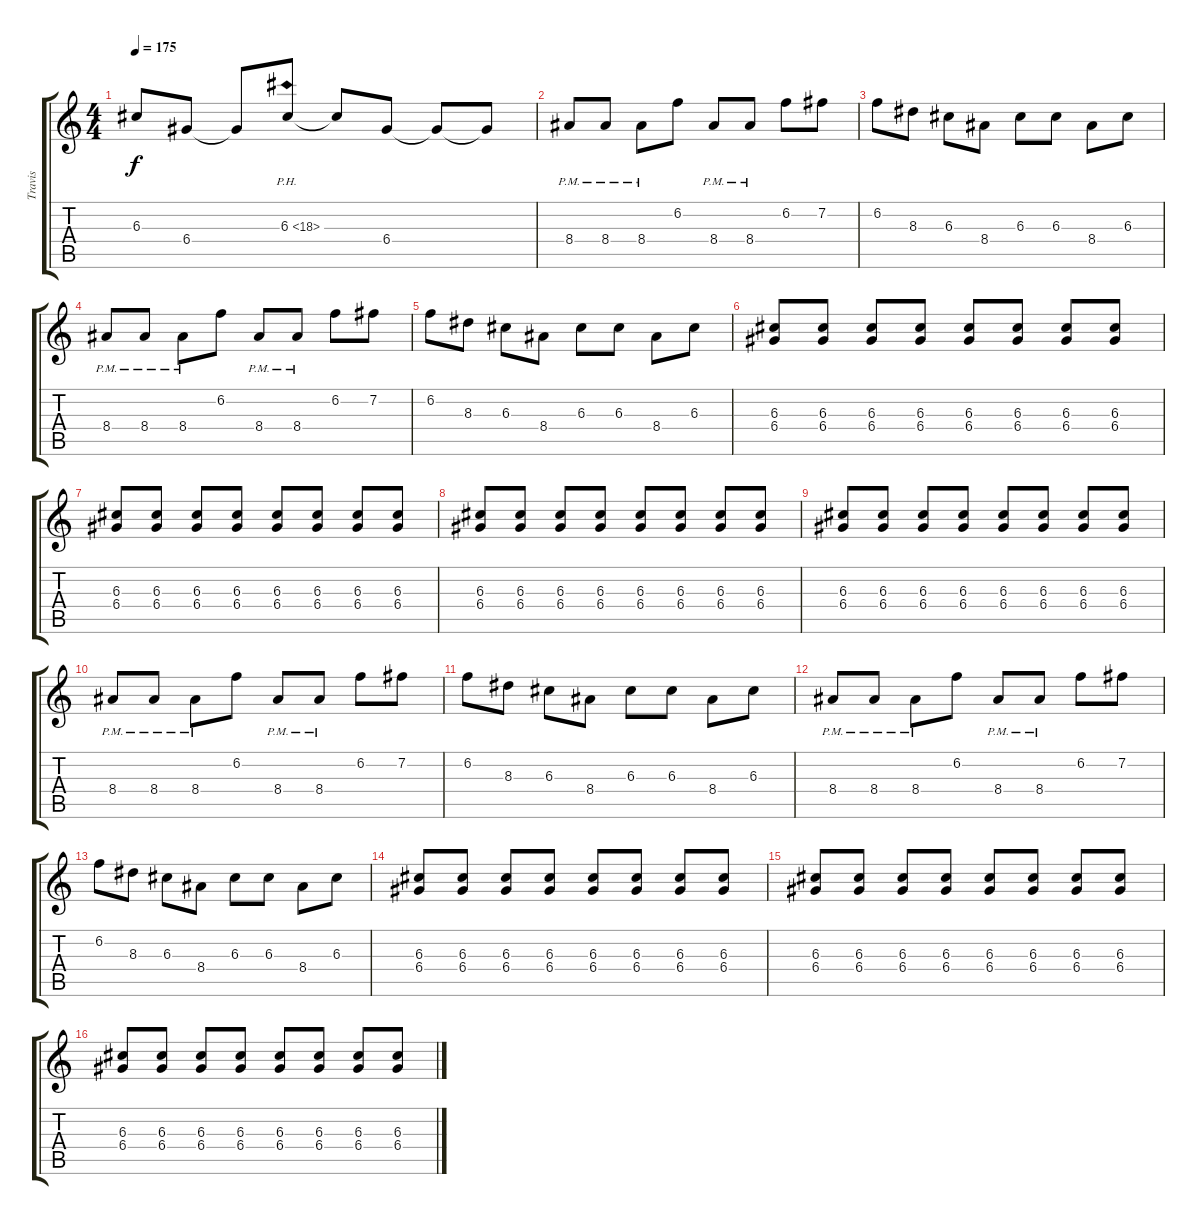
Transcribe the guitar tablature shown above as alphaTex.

\track ("Travis" "Travis") {instrument distortionguitar}
\staff {score tabs}
\tuning (E4 B3 G3 D3 A2 E2) {hide}
\ts (4 4)
\tempo 175
\clef g2
\ks c
6.3{t}.8{dy f} 6.4.8 6.4{t}.8 6.3{ph 12}.8 6.3{t}.8 6.4.8 6.4{t}.8 6.4{t}.8 |
8.4{pm}.8 8.4{pm}.8 8.4{pm}.8 6.2.8 8.4{pm}.8 8.4{pm}.8 6.2.8 7.2.8 |
6.2.8 8.3.8 6.3.8 8.4.8 6.3.8 6.3.8 8.4.8 6.3.8 |
8.4{pm}.8 8.4{pm}.8 8.4{pm}.8 6.2.8 8.4{pm}.8 8.4{pm}.8 6.2.8 7.2.8 |
6.2.8 8.3.8 6.3.8 8.4.8 6.3.8 6.3.8 8.4.8 6.3.8 |
(6.3 6.4).8 (6.3 6.4).8 (6.3 6.4).8 (6.3 6.4).8 (6.3 6.4).8 (6.3 6.4).8 (6.3 6.4).8 (6.3 6.4).8 |
(6.3 6.4).8 (6.3 6.4).8 (6.3 6.4).8 (6.3 6.4).8 (6.3 6.4).8 (6.3 6.4).8 (6.3 6.4).8 (6.3 6.4).8 |
(6.3 6.4).8 (6.3 6.4).8 (6.3 6.4).8 (6.3 6.4).8 (6.3 6.4).8 (6.3 6.4).8 (6.3 6.4).8 (6.3 6.4).8 |
(6.3 6.4).8 (6.3 6.4).8 (6.3 6.4).8 (6.3 6.4).8 (6.3 6.4).8 (6.3 6.4).8 (6.3 6.4).8 (6.3 6.4).8 |
8.4{pm}.8 8.4{pm}.8 8.4{pm}.8 6.2.8 8.4{pm}.8 8.4{pm}.8 6.2.8 7.2.8 |
6.2.8 8.3.8 6.3.8 8.4.8 6.3.8 6.3.8 8.4.8 6.3.8 |
8.4{pm}.8 8.4{pm}.8 8.4{pm}.8 6.2.8 8.4{pm}.8 8.4{pm}.8 6.2.8 7.2.8 |
6.2.8 8.3.8 6.3.8 8.4.8 6.3.8 6.3.8 8.4.8 6.3.8 |
(6.3 6.4).8 (6.3 6.4).8 (6.3 6.4).8 (6.3 6.4).8 (6.3 6.4).8 (6.3 6.4).8 (6.3 6.4).8 (6.3 6.4).8 |
(6.3 6.4).8 (6.3 6.4).8 (6.3 6.4).8 (6.3 6.4).8 (6.3 6.4).8 (6.3 6.4).8 (6.3 6.4).8 (6.3 6.4).8 |
(6.3 6.4).8 (6.3 6.4).8 (6.3 6.4).8 (6.3 6.4).8 (6.3 6.4).8 (6.3 6.4).8 (6.3 6.4).8 (6.3 6.4).8
